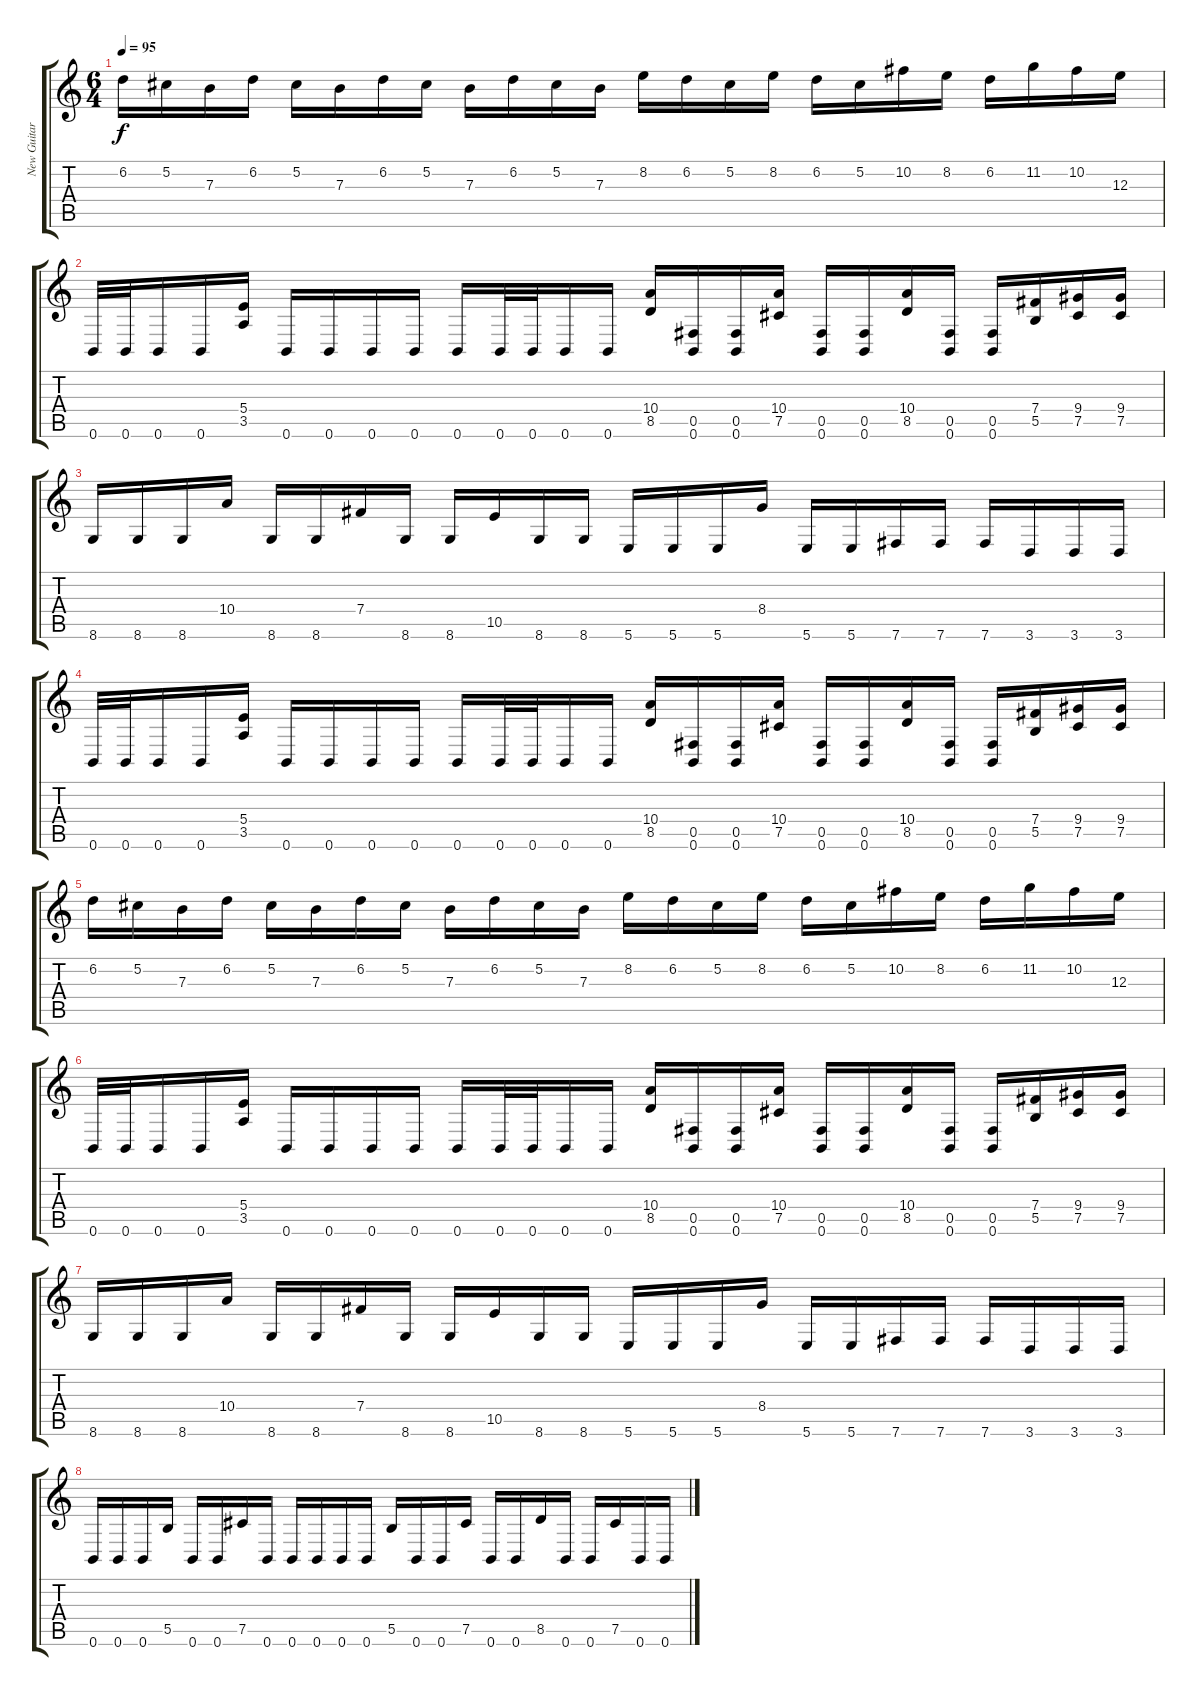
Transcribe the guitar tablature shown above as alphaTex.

\track ("New Guitar" "New Guitar") {instrument overdrivenguitar}
\staff {score tabs}
\tuning (Db4 Ab3 E3 B2 Gb2 B1) {hide}
\ts (6 4)
\tempo 95
\clef g2
\ks c
6.2.16{dy f} 5.2.16 7.3.16 6.2.16 5.2.16 7.3.16 6.2.16 5.2.16 7.3.16 6.2.16 5.2.16 7.3.16 8.2.16 6.2.16 5.2.16 8.2.16 6.2.16 5.2.16 10.2.16 8.2.16 6.2.16 11.2.16 10.2.16 12.3.16 |
0.6.32 0.6.32 0.6.16 0.6.16 (5.4 3.5).16 0.6.16 0.6.16 0.6.16 0.6.16 0.6.16 0.6.32 0.6.32 0.6.16 0.6.16 (10.4 8.5).16 (0.5 0.6).16 (0.5 0.6).16 (10.4 7.5).16 (0.5 0.6).16 (0.5 0.6).16 (10.4 8.5).16 (0.5 0.6).16 (0.5 0.6).16 (7.4 5.5).16 (9.4 7.5).16 (9.4 7.5).16 |
8.6.16 8.6.16 8.6.16 10.4.16 8.6.16 8.6.16 7.4.16 8.6.16 8.6.16 10.5.16 8.6.16 8.6.16 5.6.16 5.6.16 5.6.16 8.4.16 5.6.16 5.6.16 7.6.16 7.6.16 7.6.16 3.6.16 3.6.16 3.6.16 |
0.6.32 0.6.32 0.6.16 0.6.16 (5.4 3.5).16 0.6.16 0.6.16 0.6.16 0.6.16 0.6.16 0.6.32 0.6.32 0.6.16 0.6.16 (10.4 8.5).16 (0.5 0.6).16 (0.5 0.6).16 (10.4 7.5).16 (0.5 0.6).16 (0.5 0.6).16 (10.4 8.5).16 (0.5 0.6).16 (0.5 0.6).16 (7.4 5.5).16 (9.4 7.5).16 (9.4 7.5).16 |
6.2.16 5.2.16 7.3.16 6.2.16 5.2.16 7.3.16 6.2.16 5.2.16 7.3.16 6.2.16 5.2.16 7.3.16 8.2.16 6.2.16 5.2.16 8.2.16 6.2.16 5.2.16 10.2.16 8.2.16 6.2.16 11.2.16 10.2.16 12.3.16 |
0.6.32 0.6.32 0.6.16 0.6.16 (5.4 3.5).16 0.6.16 0.6.16 0.6.16 0.6.16 0.6.16 0.6.32 0.6.32 0.6.16 0.6.16 (10.4 8.5).16 (0.5 0.6).16 (0.5 0.6).16 (10.4 7.5).16 (0.5 0.6).16 (0.5 0.6).16 (10.4 8.5).16 (0.5 0.6).16 (0.5 0.6).16 (7.4 5.5).16 (9.4 7.5).16 (9.4 7.5).16 |
8.6.16 8.6.16 8.6.16 10.4.16 8.6.16 8.6.16 7.4.16 8.6.16 8.6.16 10.5.16 8.6.16 8.6.16 5.6.16 5.6.16 5.6.16 8.4.16 5.6.16 5.6.16 7.6.16 7.6.16 7.6.16 3.6.16 3.6.16 3.6.16 |
0.6.16 0.6.16 0.6.16 5.5.16 0.6.16 0.6.16 7.5.16 0.6.16 0.6.16 0.6.16 0.6.16 0.6.16 5.5.16 0.6.16 0.6.16 7.5.16 0.6.16 0.6.16 8.5.16 0.6.16 0.6.16 7.5.16 0.6.16 0.6.16
